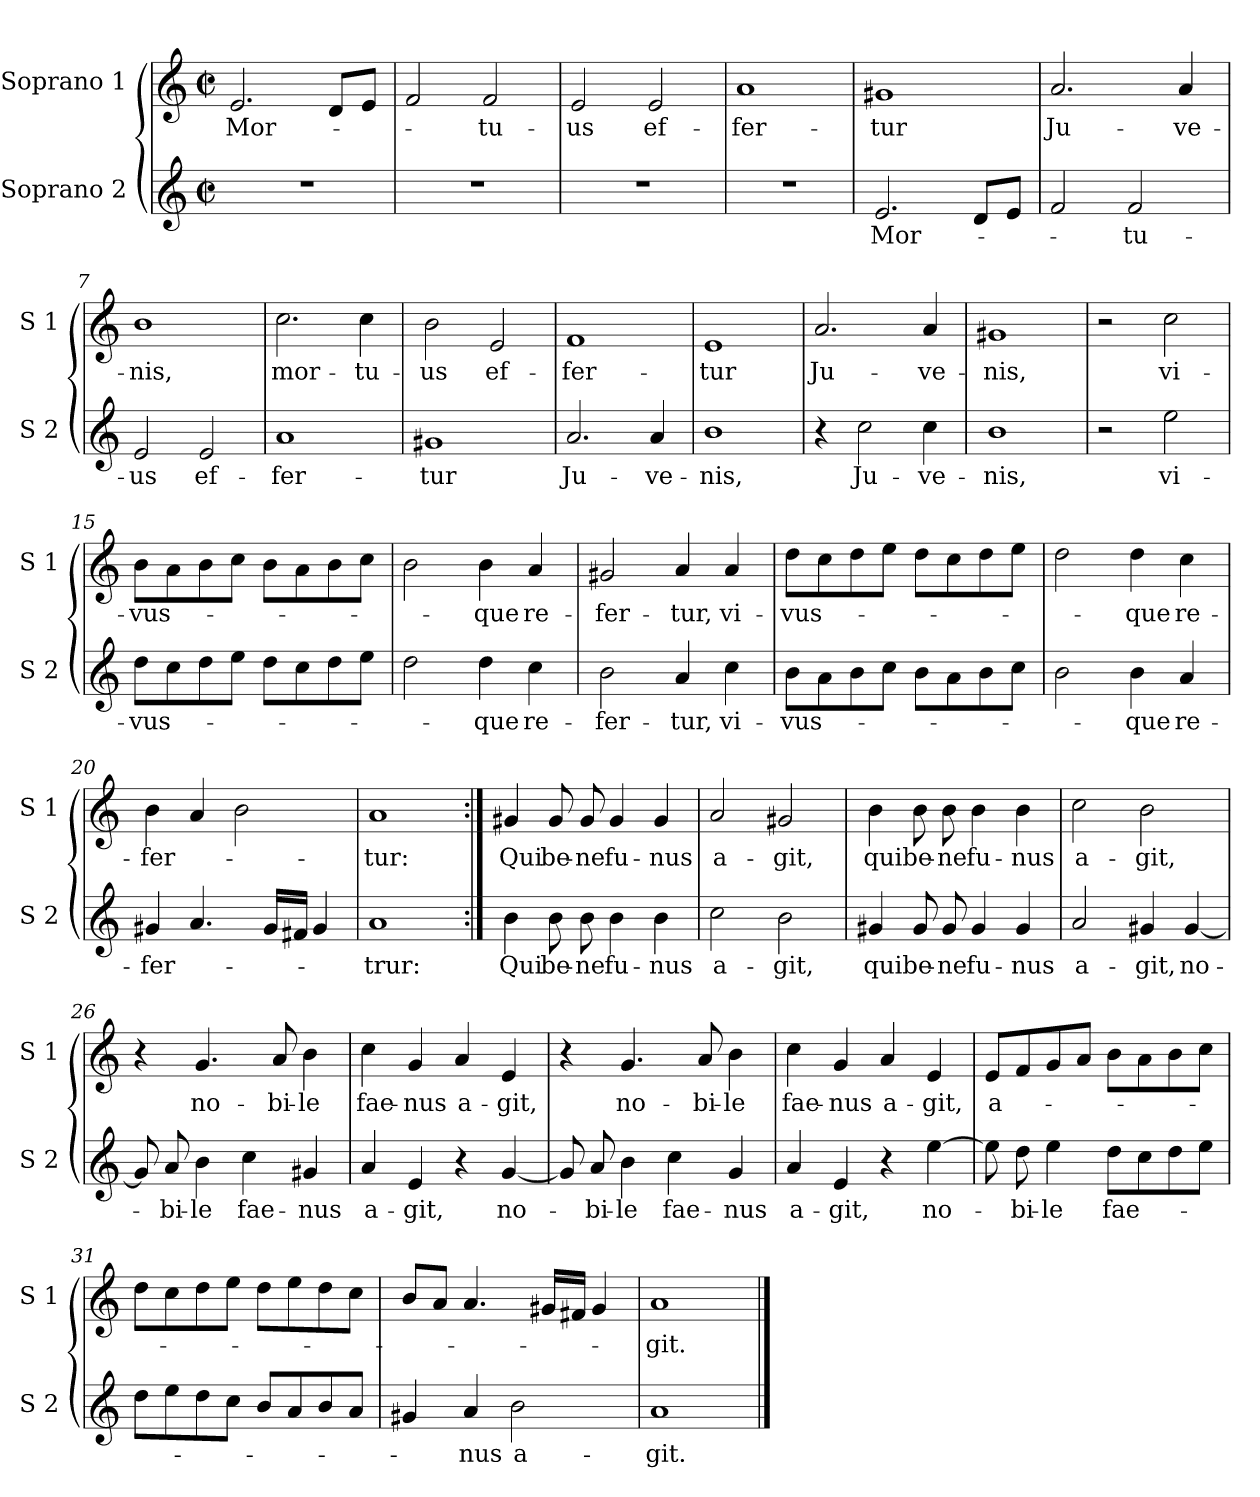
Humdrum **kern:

**kern	**text	**kern	**text
*part2	*part2	*part1	*part1
*staff2	*staff2	*staff1	*staff1
*I"Soprano 2	*	*I"Soprano 1	*
*I'S 2	*	*I'S 1	*
*clefG2	*	*clefG2	*
*k[]	*	*k[]	*
*C:	*	*C:	*
*M2/2	*	*M2/2	*
*met(c|)	*	*met(c|)	*
=1	=1	=1	=1
!	!	!	!LO:LY:b
1r	.	2.e/	Mor-
.	.	8d/L	.
.	.	8e/J	.
=2	=2	=2	=2
1r	.	2f/	.
!	!	!	!LO:LY:b
.	.	2f/	-tu-
=3	=3	=3	=3
!	!	!	!LO:LY:b
1r	.	2e/	-us
!	!	!	!LO:LY:b
.	.	2e/	ef-
=4	=4	=4	=4
!	!	!	!LO:LY:b
1r	.	1a	-fer-
=5	=5	=5	=5
!	!LO:LY:b	!	!LO:LY:b
2.e/	Mor-	1g#X	-tur
8d/L	.	.	.
8e/J	.	.	.
!!LO:LB:g=z
=6	=6	=6	=6
!	!	!	!LO:LY:b
2f/	.	2.a/	Ju-
!	!LO:LY:b	!	!
2f/	-tu-	.	.
!	!	!	!LO:LY:b
.	.	4a/	-ve-
=7	=7	=7	=7
!	!LO:LY:b	!	!LO:LY:b
2e/	-us	1b	-nis,
!	!LO:LY:b	!	!
2e/	ef-	.	.
=8	=8	=8	=8
!	!LO:LY:b	!	!LO:LY:b
1a	-fer-	2.cc\	mor-
!	!	!	!LO:LY:b
.	.	4cc\	-tu-
=9	=9	=9	=9
!	!LO:LY:b	!	!LO:LY:b
1g#X	-tur	2b\	-us
!	!	!	!LO:LY:b
.	.	2e/	ef-
=10	=10	=10	=10
!	!LO:LY:b	!	!LO:LY:b
2.a/	Ju-	1f	-fer-
!	!LO:LY:b	!	!
4a/	-ve-	.	.
!!LO:LB:g=z
=11	=11	=11	=11
!	!LO:LY:b	!	!LO:LY:b
1b	-nis,	1e	-tur
=12	=12	=12	=12
!	!	!	!LO:LY:b
4r	.	2.a/	Ju-
!	!LO:LY:b	!	!
2cc\	Ju-	.	.
!	!LO:LY:b	!	!LO:LY:b
4cc\	-ve-	4a/	-ve-
=13	=13	=13	=13
!	!LO:LY:b	!	!LO:LY:b
1b	-nis,	1g#X	-nis,
=14	=14	=14	=14
2r	.	2r	.
!	!LO:LY:b	!	!LO:LY:b
2ee\	vi-	2cc\	vi-
=15	=15	=15	=15
!	!LO:LY:b	!	!LO:LY:b
8dd\L	-vus-	8b\L	-vus-
8cc\	.	8a\	.
8dd\	.	8b\	.
8ee\J	.	8cc\J	.
8dd\L	.	8b\L	.
8cc\	.	8a\	.
8dd\	.	8b\	.
8ee\J	.	8cc\J	.
!!LO:LB:g=z
=16	=16	=16	=16
2dd\	.	2b\	.
!	!LO:LY:b	!	!LO:LY:b
4dd\	-que	4b\	-que
!	!LO:LY:b	!	!LO:LY:b
4cc\	re-	4a/	re-
=17	=17	=17	=17
!	!LO:LY:b	!	!LO:LY:b
2b\	-fer-	2g#X/	-fer-
!	!LO:LY:b	!	!LO:LY:b
4a/	-tur,	4a/	-tur,
!	!LO:LY:b	!	!LO:LY:b
4cc\	vi-	4a/	vi-
=18	=18	=18	=18
!	!LO:LY:b	!	!LO:LY:b
8b\L	-vus-	8dd\L	-vus-
8a\	.	8cc\	.
8b\	.	8dd\	.
8cc\J	.	8ee\J	.
8b\L	.	8dd\L	.
8a\	.	8cc\	.
8b\	.	8dd\	.
8cc\J	.	8ee\J	.
=19	=19	=19	=19
2b\	.	2dd\	.
!	!LO:LY:b	!	!LO:LY:b
4b\	-que	4dd\	-que
!	!LO:LY:b	!	!LO:LY:b
4a/	re-	4cc\	re-
=20	=20	=20	=20
!	!LO:LY:b	!	!LO:LY:b
4g#X/	-fer-	4b\	-fer-
4.a/	.	4a/	.
.	.	2b\	.
16g#/LL	.	.	.
16f#X/JJ	.	.	.
4g#/	.	.	.
!!LO:LB:g=z
=21	=21	=21	=21
!	!LO:LY:b	!	!LO:LY:b
1a	-trur:	1a	-tur:
=22:|!	=22:|!	=22:|!	=22:|!
!	!LO:LY:b	!	!LO:LY:b
4b\	Qui	4g#X/	Qui
!	!LO:LY:b	!	!LO:LY:b
8b\	be-	8g#/	be-
!	!LO:LY:b	!	!LO:LY:b
8b\	-ne	8g#/	-ne
!	!LO:LY:b	!	!LO:LY:b
4b\	fu-	4g#/	fu-
!	!LO:LY:b	!	!LO:LY:b
4b\	-nus	4g#/	-nus
=23	=23	=23	=23
!	!LO:LY:b	!	!LO:LY:b
2cc\	a-	2a/	a-
!	!LO:LY:b	!	!LO:LY:b
2b\	-git,	2g#X/	-git,
=24	=24	=24	=24
!	!LO:LY:b	!	!LO:LY:b
4g#X/	qui	4b\	qui
!	!LO:LY:b	!	!LO:LY:b
8g#/	be-	8b\	be-
!	!LO:LY:b	!	!LO:LY:b
8g#/	-ne	8b\	-ne
!	!LO:LY:b	!	!LO:LY:b
4g#/	fu-	4b\	fu-
!	!LO:LY:b	!	!LO:LY:b
4g#/	-nus	4b\	-nus
=25	=25	=25	=25
!	!LO:LY:b	!	!LO:LY:b
2a/	a-	2cc\	a-
!	!LO:LY:b	!	!LO:LY:b
4g#X/	-git,	2b\	-git,
!	!LO:LY:b	!	!
[4g#/	no-	.	.
!!LO:PB:g=z
=26	=26	=26	=26
8g#/]	.	4r	.
!	!LO:LY:b	!	!
8a/	-bi-	.	.
!	!LO:LY:b	!	!LO:LY:b
4b\	-le	4.g/	no-
!	!LO:LY:b	!	!
4cc\	fae-	.	.
!	!	!	!LO:LY:b
.	.	8a/	-bi-
!	!LO:LY:b	!	!LO:LY:b
4g#X/	-nus	4b\	-le
=27	=27	=27	=27
!	!LO:LY:b	!	!LO:LY:b
4a/	a-	4cc\	fae-
!	!LO:LY:b	!	!LO:LY:b
4e/	-git,	4g/	-nus
!	!	!	!LO:LY:b
4r	.	4a/	a-
!	!LO:LY:b	!	!LO:LY:b
[4g/	no-	4e/	-git,
=28	=28	=28	=28
8g/]	.	4r	.
!	!LO:LY:b	!	!
8a/	-bi-	.	.
!	!LO:LY:b	!	!LO:LY:b
4b\	-le	4.g/	no-
!	!LO:LY:b	!	!
4cc\	fae-	.	.
!	!	!	!LO:LY:b
.	.	8a/	-bi-
!	!LO:LY:b	!	!LO:LY:b
4g/	-nus	4b\	-le
=29	=29	=29	=29
!	!LO:LY:b	!	!LO:LY:b
4a/	a-	4cc\	fae-
!	!LO:LY:b	!	!LO:LY:b
4e/	-git,	4g/	-nus
!	!	!	!LO:LY:b
4r	.	4a/	a-
!	!LO:LY:b	!	!LO:LY:b
[4ee\	no-	4e/	-git,
!!LO:LB:g=z
=30	=30	=30	=30
!	!	!	!LO:LY:b
8ee\]	.	8e/L	a-
!	!LO:LY:b	!	!
8dd\	-bi-	8f/	.
!	!LO:LY:b	!	!
4ee\	-le	8g/	.
.	.	8a/J	.
!	!LO:LY:b	!	!
8dd\L	fae-	8b\L	.
8cc\	.	8a\	.
8dd\	.	8b\	.
8ee\J	.	8cc\J	.
=31	=31	=31	=31
8dd\L	.	8dd\L	.
8ee\	.	8cc\	.
8dd\	.	8dd\	.
8cc\J	.	8ee\J	.
8b/L	.	8dd\L	.
8a/	.	8ee\	.
8b/	.	8dd\	.
8a/J	.	8cc\J	.
=32	=32	=32	=32
4g#X/	.	8b/L	.
.	.	8a/J	.
!	!LO:LY:b	!	!
4a/	-nus	4.a/	.
!	!LO:LY:b	!	!
2b\	a-	.	.
.	.	16g#X/LL	.
.	.	16f#X/JJ	.
.	.	4g#/	.
=33	=33	=33	=33
!	!LO:LY:b	!	!LO:LY:b
1a	-git.	1a	-git.
==	==	==	==
*-	*-	*-	*-
